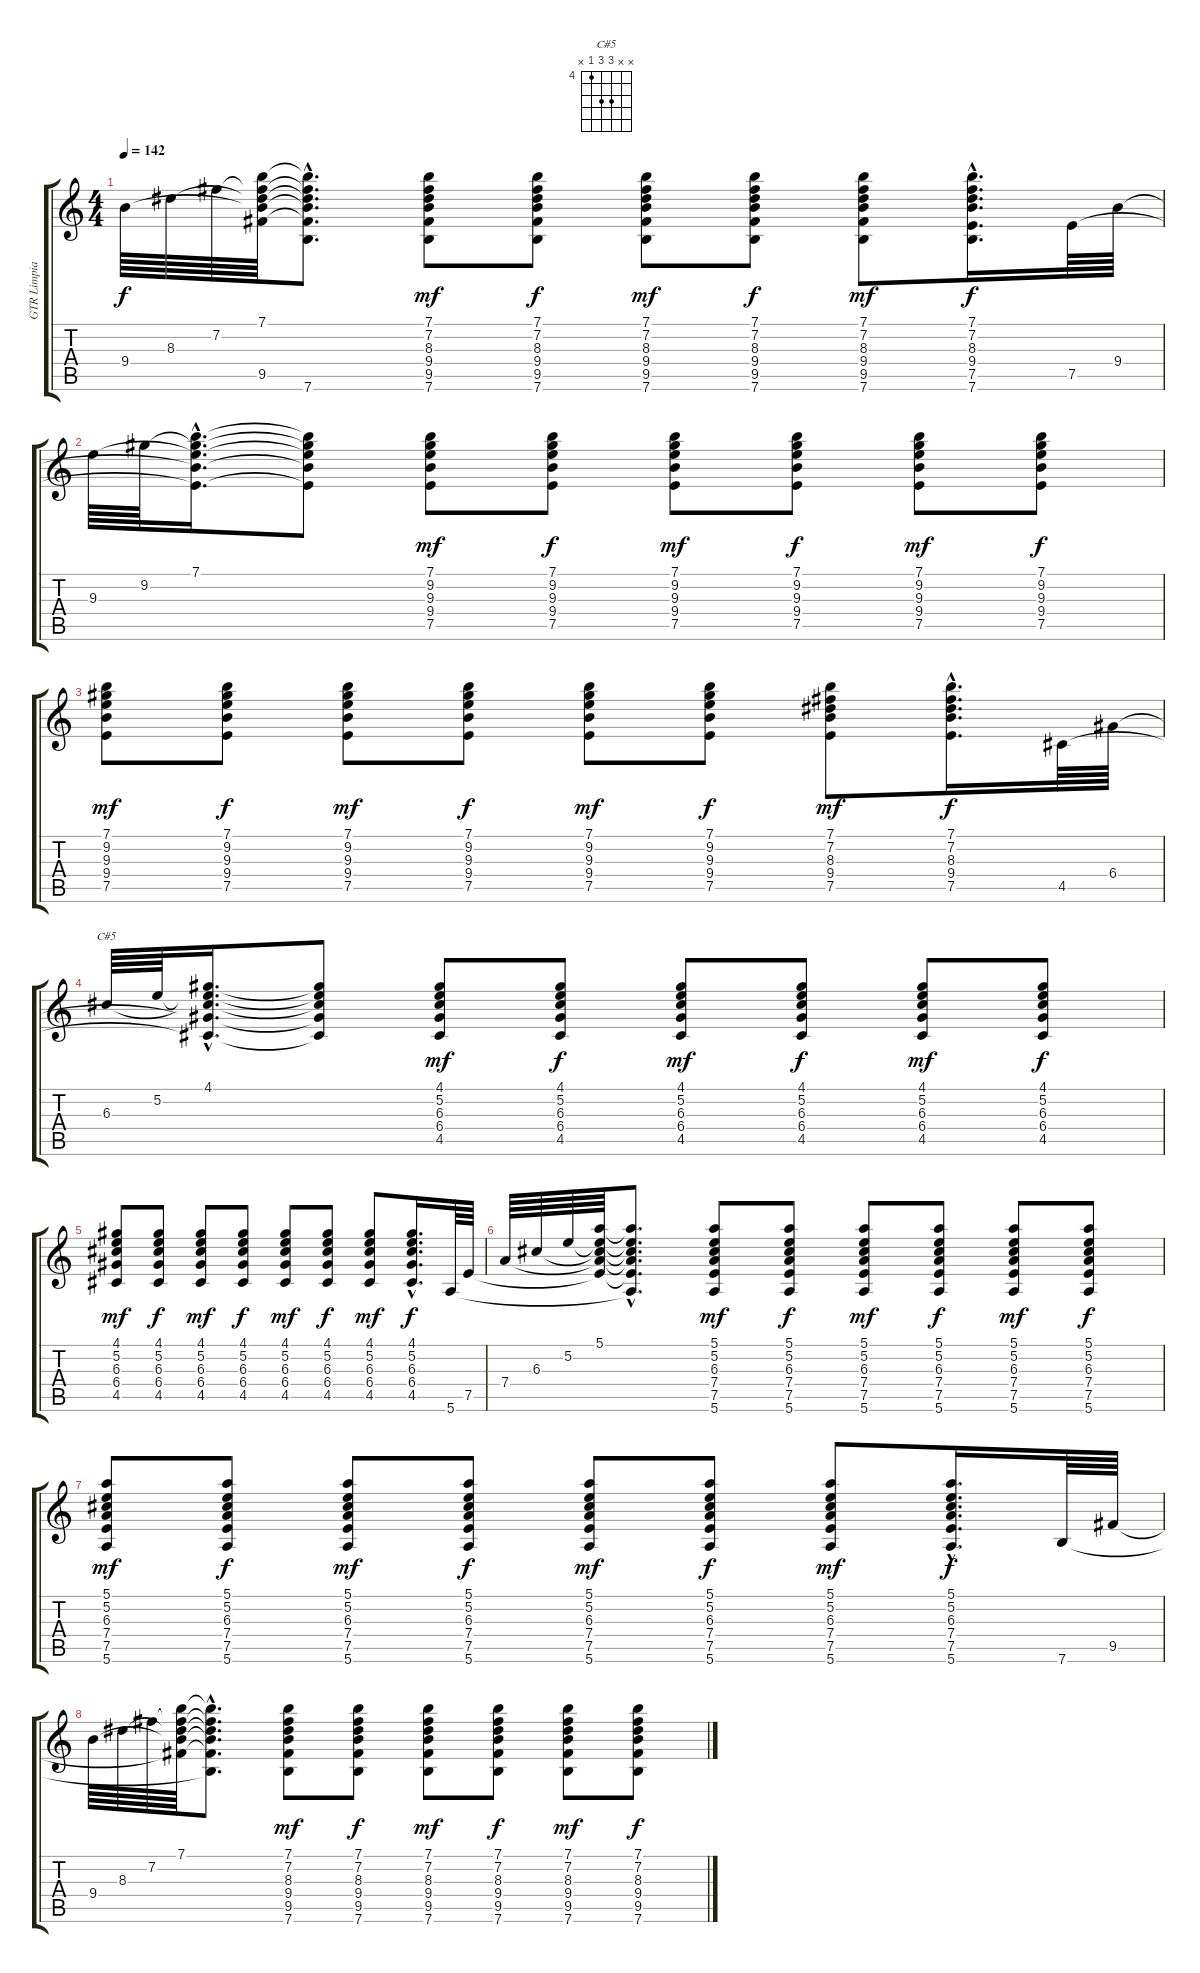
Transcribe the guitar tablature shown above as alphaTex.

\track ("GTR Limpia" "GTR Limpia") {instrument acousticguitarsteel}
\staff {score tabs}
\tuning (E4 B3 G3 D3 A2 E2) {hide}
\chord ("C#5" x x 6 6 4 x) {firstfret 4}
\ts (4 4)
\tempo 142
\clef g2
\ks c
9.4.64{dy f} 8.3.64 7.2.64 (7.1 7.2{t} 8.3{t} 9.4{t} 9.5{t}).64 (7.1{hac t} 7.2{hac t} 8.3{hac t} 9.4{hac t} 9.5{hac t} 7.6{hac t}).8{d} (7.1 7.2 8.3 9.4 9.5 7.6).8{dy mf} (7.1 7.2 8.3 9.4 9.5 7.6).8{dy f} (7.1 7.2 8.3 9.4 9.5 7.6).8{dy mf} (7.1 7.2 8.3 9.4 9.5 7.6).8{dy f} (7.1 7.2 8.3 9.4 9.5 7.6).8{dy mf} (7.1{hac} 7.2{hac} 8.3{hac} 9.4{hac} 7.5{hac} 7.6{hac}).16{d dy f} 7.5.64 9.4.64 |
9.3.64 9.2.64 (7.1{hac} 9.2{hac t} 9.3{hac t} 9.4{hac t} 7.5{hac t}).16{d} (7.1{t} 9.2{t} 9.3{t} 9.4{t} 7.5{t}).8 (7.1 9.2 9.3 9.4 7.5).8{dy mf} (7.1 9.2 9.3 9.4 7.5).8{dy f} (7.1 9.2 9.3 9.4 7.5).8{dy mf} (7.1 9.2 9.3 9.4 7.5).8{dy f} (7.1 9.2 9.3 9.4 7.5).8{dy mf} (7.1 9.2 9.3 9.4 7.5).8{dy f} |
(7.1 9.2 9.3 9.4 7.5).8{dy mf} (7.1 9.2 9.3 9.4 7.5).8{dy f} (7.1 9.2 9.3 9.4 7.5).8{dy mf} (7.1 9.2 9.3 9.4 7.5).8{dy f} (7.1 9.2 9.3 9.4 7.5).8{dy mf} (7.1 9.2 9.3 9.4 7.5).8{dy f} (7.1 7.2 8.3 9.4 7.5).8{dy mf} (7.1{hac} 7.2{hac} 8.3{hac} 9.4{hac} 7.5{hac}).16{d dy f} 4.5.64 6.4.64 |
6.3.64{ch "C#5"} 5.2.64 (4.1{hac} 5.2{hac t} 6.3{hac t} 6.4{hac t} 4.5{hac t}).16{d} (4.1{t} 5.2{t} 6.3{t} 6.4{t} 4.5{t}).8 (4.1 5.2 6.3 6.4 4.5).8{dy mf} (4.1 5.2 6.3 6.4 4.5).8{dy f} (4.1 5.2 6.3 6.4 4.5).8{dy mf} (4.1 5.2 6.3 6.4 4.5).8{dy f} (4.1 5.2 6.3 6.4 4.5).8{dy mf} (4.1 5.2 6.3 6.4 4.5).8{dy f} |
(4.1 5.2 6.3 6.4 4.5).8{dy mf} (4.1 5.2 6.3 6.4 4.5).8{dy f} (4.1 5.2 6.3 6.4 4.5).8{dy mf} (4.1 5.2 6.3 6.4 4.5).8{dy f} (4.1 5.2 6.3 6.4 4.5).8{dy mf} (4.1 5.2 6.3 6.4 4.5).8{dy f} (4.1 5.2 6.3 6.4 4.5).8{dy mf} (4.1{hac} 5.2{hac} 6.3{hac} 6.4{hac} 4.5{hac}).16{d dy f} 5.6.64 7.5.64 |
7.4.64 6.3.64 5.2.64 (5.1 5.2{t} 6.3{t} 7.4{t} 7.5{t}).64 (5.1{hac t} 5.2{hac t} 6.3{hac t} 7.4{hac t} 7.5{hac t} 5.6{hac t}).8{d} (5.1 5.2 6.3 7.4 7.5 5.6).8{dy mf} (5.1 5.2 6.3 7.4 7.5 5.6).8{dy f} (5.1 5.2 6.3 7.4 7.5 5.6).8{dy mf} (5.1 5.2 6.3 7.4 7.5 5.6).8{dy f} (5.1 5.2 6.3 7.4 7.5 5.6).8{dy mf} (5.1 5.2 6.3 7.4 7.5 5.6).8{dy f} |
(5.1 5.2 6.3 7.4 7.5 5.6).8{dy mf} (5.1 5.2 6.3 7.4 7.5 5.6).8{dy f} (5.1 5.2 6.3 7.4 7.5 5.6).8{dy mf} (5.1 5.2 6.3 7.4 7.5 5.6).8{dy f} (5.1 5.2 6.3 7.4 7.5 5.6).8{dy mf} (5.1 5.2 6.3 7.4 7.5 5.6).8{dy f} (5.1 5.2 6.3 7.4 7.5 5.6).8{dy mf} (5.1{hac} 5.2{hac} 6.3{hac} 7.4{hac} 7.5{hac} 5.6{hac}).16{d dy f} 7.6.64 9.5.64 |
9.4.64 8.3.64 7.2.64 (7.1 7.2{t} 8.3{t} 9.4{t} 9.5{t}).64 (7.1{hac t} 7.2{hac t} 8.3{hac t} 9.4{hac t} 9.5{hac t} 7.6{hac t}).8{d} (7.1 7.2 8.3 9.4 9.5 7.6).8{dy mf} (7.1 7.2 8.3 9.4 9.5 7.6).8{dy f} (7.1 7.2 8.3 9.4 9.5 7.6).8{dy mf} (7.1 7.2 8.3 9.4 9.5 7.6).8{dy f} (7.1 7.2 8.3 9.4 9.5 7.6).8{dy mf} (7.1 7.2 8.3 9.4 9.5 7.6).8{dy f}
